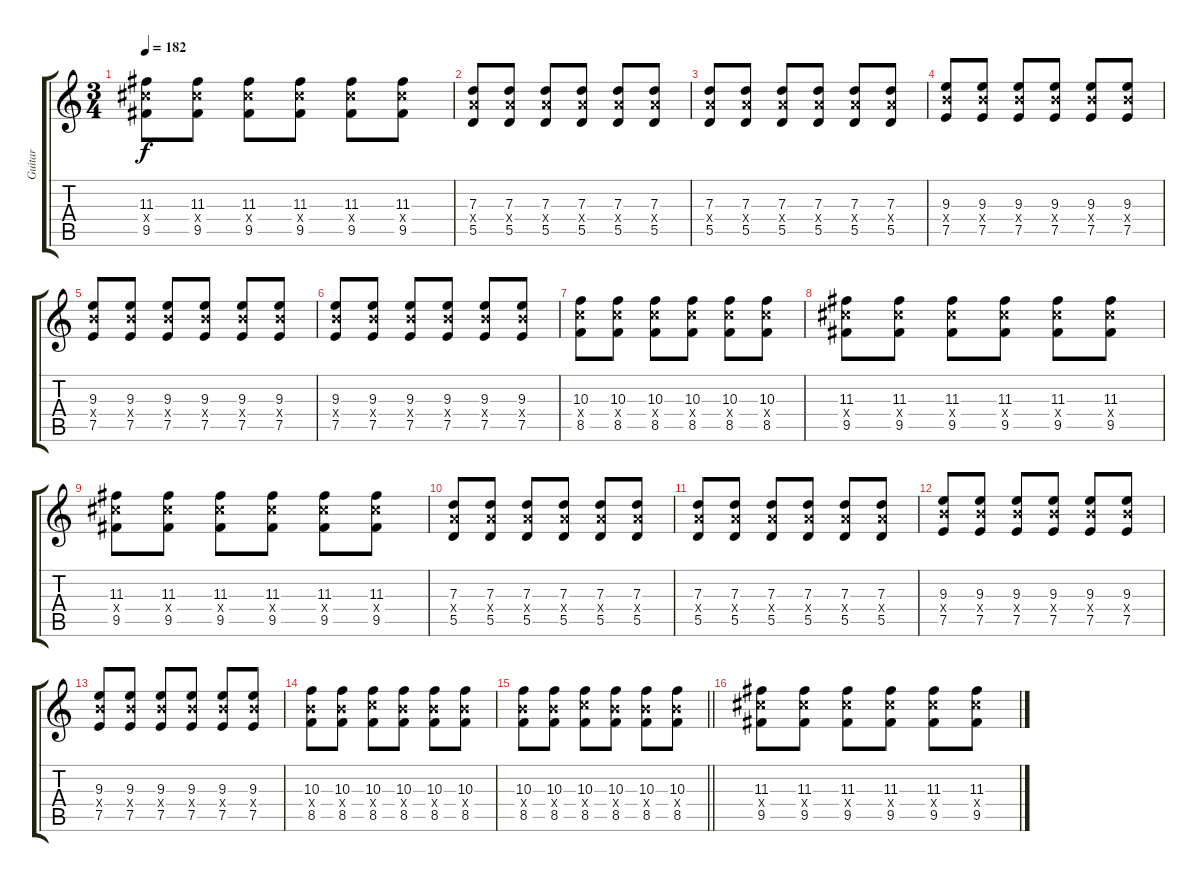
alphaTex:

\track ("Guitar" "Guitar") {instrument distortionguitar}
\staff {score tabs}
\tuning (E4 B3 G3 D3 A2 D2) {hide}
\ts (3 4)
\tempo 182
\clef g2
\ks c
(11.3 11.4{x} 9.5).8{dy f} (11.3 11.4{x} 9.5).8 (11.3 11.4{x} 9.5).8 (11.3 11.4{x} 9.5).8 (11.3 11.4{x} 9.5).8 (11.3 11.4{x} 9.5).8 |
(7.3 7.4{x} 5.5).8 (7.3 7.4{x} 5.5).8 (7.3 7.4{x} 5.5).8 (7.3 7.4{x} 5.5).8 (7.3 7.4{x} 5.5).8 (7.3 7.4{x} 5.5).8 |
(7.3 7.4{x} 5.5).8 (7.3 7.4{x} 5.5).8 (7.3 7.4{x} 5.5).8 (7.3 7.4{x} 5.5).8 (7.3 7.4{x} 5.5).8 (7.3 7.4{x} 5.5).8 |
(9.3 9.4{x} 7.5).8 (9.3 9.4{x} 7.5).8 (9.3 9.4{x} 7.5).8 (9.3 9.4{x} 7.5).8 (9.3 9.4{x} 7.5).8 (9.3 9.4{x} 7.5).8 |
(9.3 9.4{x} 7.5).8 (9.3 9.4{x} 7.5).8 (9.3 9.4{x} 7.5).8 (9.3 9.4{x} 7.5).8 (9.3 9.4{x} 7.5).8 (9.3 9.4{x} 7.5).8 |
(9.3 9.4{x} 7.5).8 (9.3 9.4{x} 7.5).8 (9.3 9.4{x} 7.5).8 (9.3 9.4{x} 7.5).8 (9.3 9.4{x} 7.5).8 (9.3 9.4{x} 7.5).8 |
(10.3 10.4{x} 8.5).8 (10.3 10.4{x} 8.5).8 (10.3 10.4{x} 8.5).8 (10.3 10.4{x} 8.5).8 (10.3 10.4{x} 8.5).8 (10.3 10.4{x} 8.5).8 |
(11.3 11.4{x} 9.5).8 (11.3 11.4{x} 9.5).8 (11.3 11.4{x} 9.5).8 (11.3 11.4{x} 9.5).8 (11.3 11.4{x} 9.5).8 (11.3 11.4{x} 9.5).8 |
(11.3 11.4{x} 9.5).8 (11.3 11.4{x} 9.5).8 (11.3 11.4{x} 9.5).8 (11.3 11.4{x} 9.5).8 (11.3 11.4{x} 9.5).8 (11.3 11.4{x} 9.5).8 |
(7.3 7.4{x} 5.5).8 (7.3 7.4{x} 5.5).8 (7.3 7.4{x} 5.5).8 (7.3 7.4{x} 5.5).8 (7.3 7.4{x} 5.5).8 (7.3 7.4{x} 5.5).8 |
(7.3 7.4{x} 5.5).8 (7.3 7.4{x} 5.5).8 (7.3 7.4{x} 5.5).8 (7.3 7.4{x} 5.5).8 (7.3 7.4{x} 5.5).8 (7.3 7.4{x} 5.5).8 |
(9.3 9.4{x} 7.5).8 (9.3 9.4{x} 7.5).8 (9.3 9.4{x} 7.5).8 (9.3 9.4{x} 7.5).8 (9.3 9.4{x} 7.5).8 (9.3 9.4{x} 7.5).8 |
(9.3 9.4{x} 7.5).8 (9.3 9.4{x} 7.5).8 (9.3 9.4{x} 7.5).8 (9.3 9.4{x} 7.5).8 (9.3 9.4{x} 7.5).8 (9.3 9.4{x} 7.5).8 |
(10.3 9.4{x} 8.5).8 (10.3 9.4{x} 8.5).8 (10.3 10.4{x} 8.5).8 (10.3 9.4{x} 8.5).8 (10.3 9.4{x} 8.5).8 (10.3 9.4{x} 8.5).8 |
\barLineRight lightlight
(10.3 9.4{x} 8.5).8 (10.3 9.4{x} 8.5).8 (10.3 10.4{x} 8.5).8 (10.3 9.4{x} 8.5).8 (10.3 9.4{x} 8.5).8 (10.3 9.4{x} 8.5).8 |
(11.3 11.4{x} 9.5).8 (11.3 11.4{x} 9.5).8 (11.3 11.4{x} 9.5).8 (11.3 11.4{x} 9.5).8 (11.3 11.4{x} 9.5).8 (11.3 11.4{x} 9.5).8
